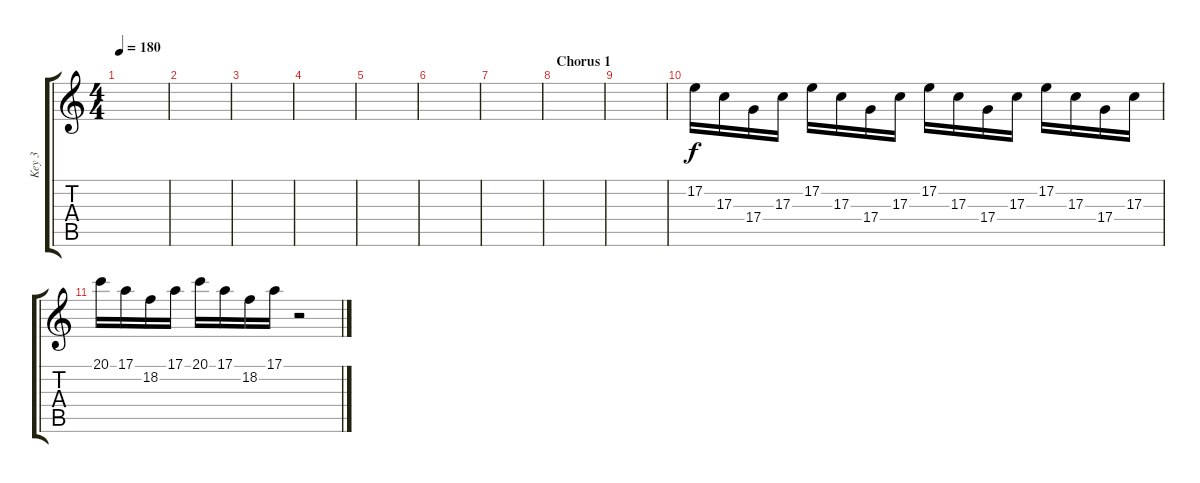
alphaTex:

\track ("Key 3" "Key 3") {instrument lead1square}
\staff {score tabs}
\tuning (E4 B3 G3 D3 A2 E2) {hide}
\ts (4 4)
\tempo 180
\clef g2
\ks c
|
|
|
|
|
|
|
\section ("" "Chorus 1")
|
|
17.2.16 17.3.16 17.4.16 17.3.16 17.2.16 17.3.16 17.4.16 17.3.16 17.2.16 17.3.16 17.4.16 17.3.16 17.2.16 17.3.16 17.4.16 17.3.16 |
20.1.16 17.1.16 18.2.16 17.1.16 20.1.16 17.1.16 18.2.16 17.1.16 r.2
